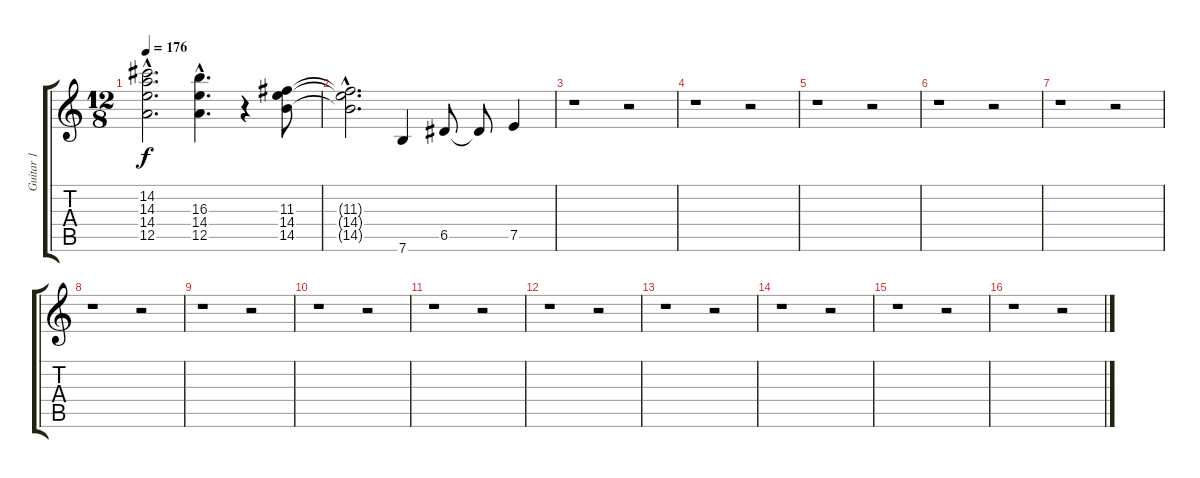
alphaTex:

\track ("Guitar 1 " "Guitar 1 ") {instrument acousticguitarsteel}
\staff {score tabs}
\tuning (E4 B3 G3 D3 A2 E2) {hide}
\ts (12 8)
\tempo 176
\clef g2
\ks c
(14.2{hac} 14.3{hac} 14.4{hac} 12.5{hac}).2{d dy f} (16.3{hac} 14.4{hac} 12.5{hac}).4{d} r.4 (11.3 14.4 14.5).8 |
(11.3{hac t} 14.4{hac t} 14.5{hac t}).2{d} 7.6.4 6.5.8 6.5{t}.8 7.5.4 |
r.1 r.2 |
r.1 r.2 |
r.1 r.2 |
r.1 r.2 |
r.1 r.2 |
r.1 r.2 |
r.1 r.2 |
r.1 r.2 |
r.1 r.2 |
r.1 r.2 |
r.1 r.2 |
r.1 r.2 |
r.1 r.2 |
r.1 r.2
